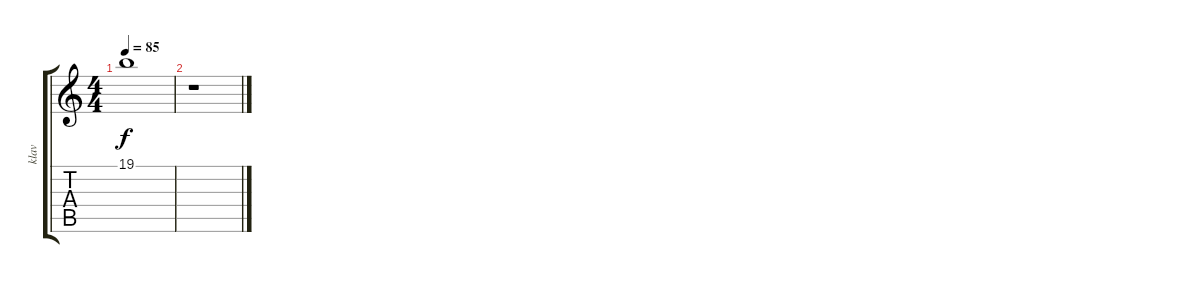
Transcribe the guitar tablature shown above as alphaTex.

\track ("klav" "klav") {instrument pad2warm}
\staff {score tabs}
\tuning (E4 B3 G3 D3 A2 E2) {hide}
\ts (4 4)
\tempo 85
\clef g2
\ks c
19.1.1{dy f volume 1} |
r.1
